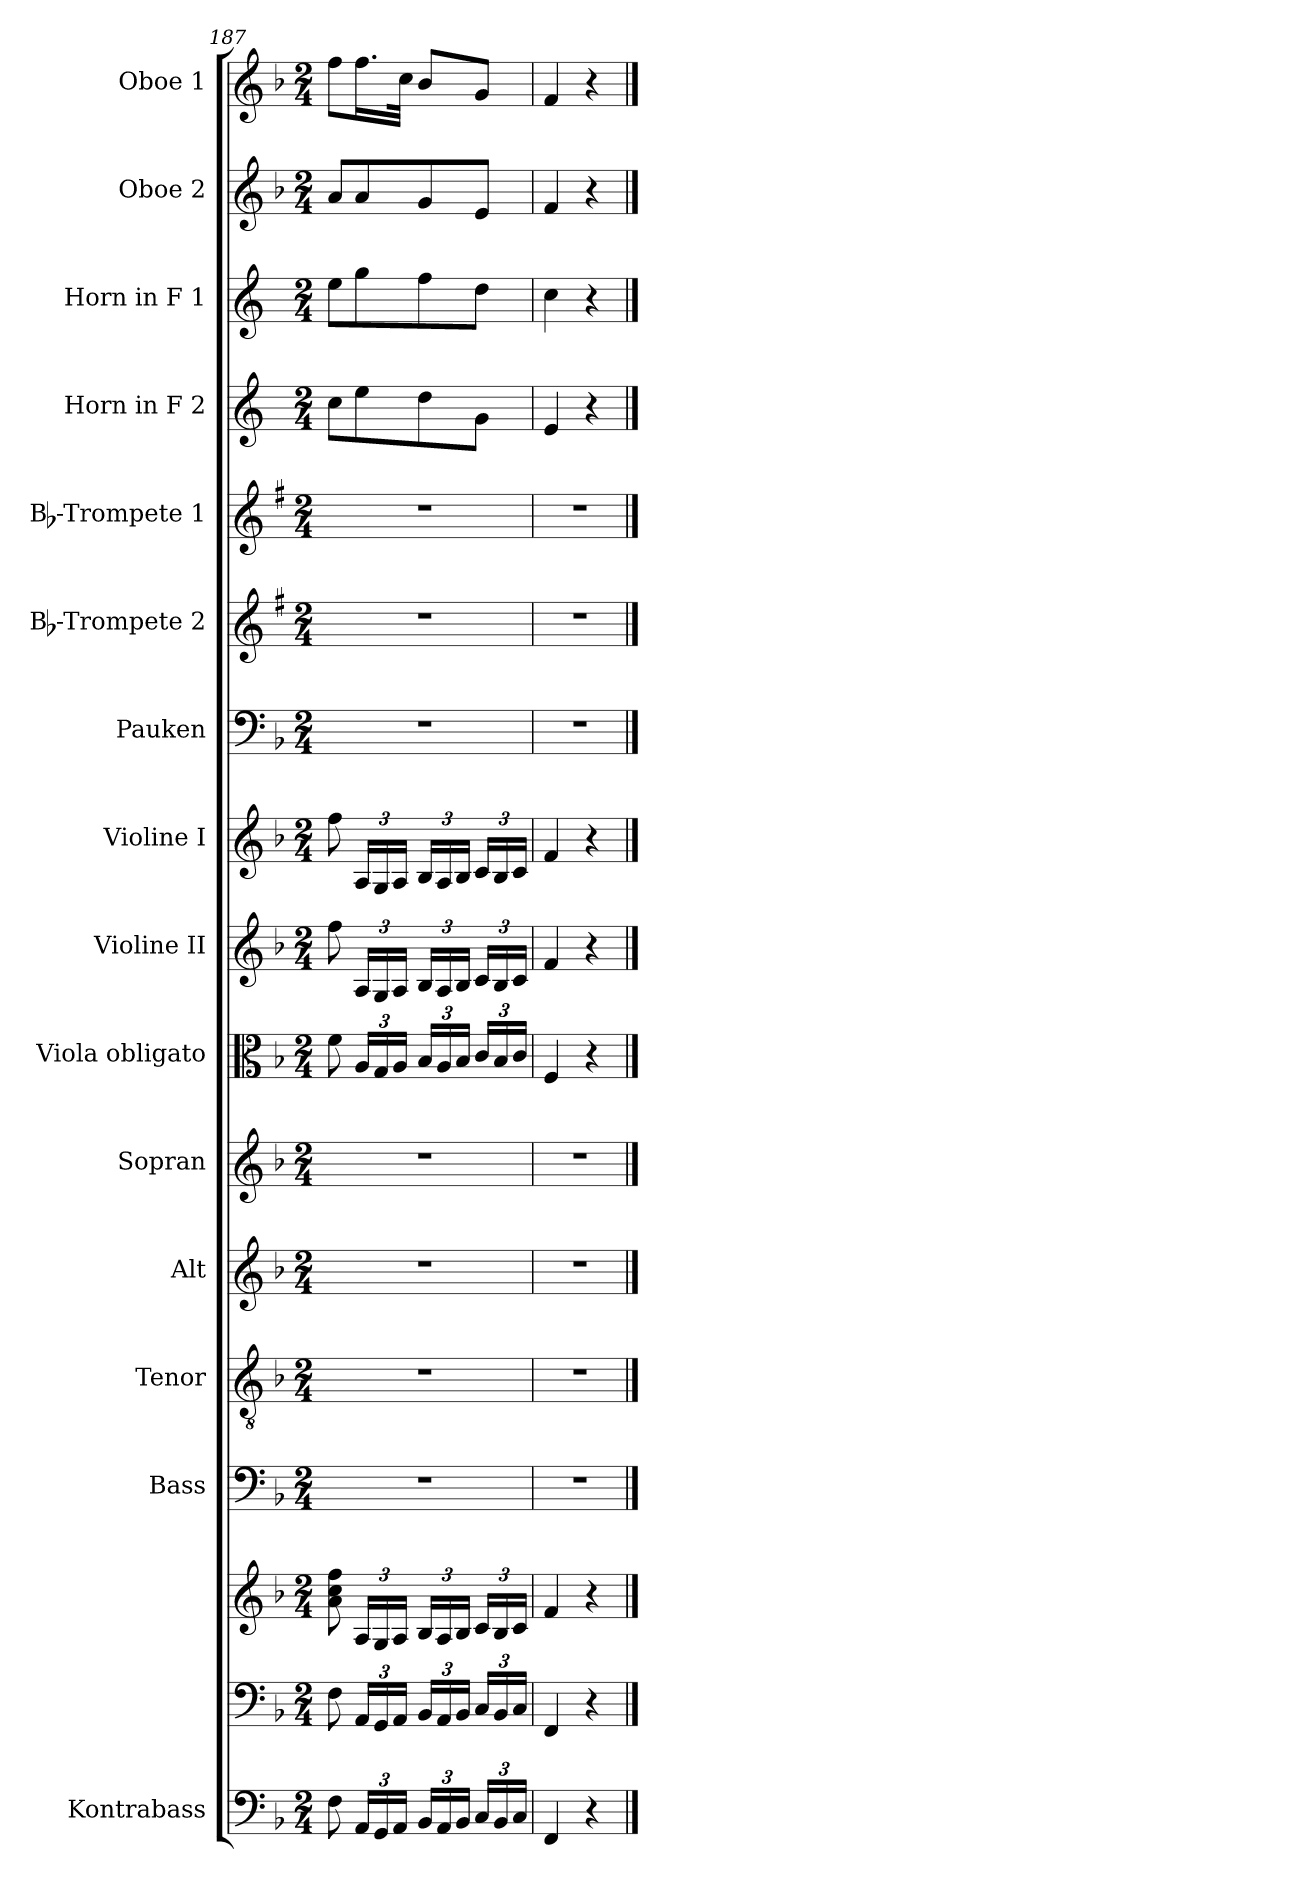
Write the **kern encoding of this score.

**kern	**kern	**kern	**kern	**kern	**kern	**kern	**kern	**kern	**kern	**kern	**kern	**kern	**kern	**kern	**kern	**kern
*part16	*part15	*part15	*part14	*part13	*part12	*part11	*part10	*part9	*part8	*part7	*part6	*part5	*part4	*part3	*part2	*part1
*staff17	*staff16	*staff15	*staff14	*staff13	*staff12	*staff11	*staff10	*staff9	*staff8	*staff7	*staff6	*staff5	*staff4	*staff3	*staff2	*staff1
*I"Kontrabass	*	*	*I"Bass	*I"Tenor	*I"Alt	*I"Sopran	*I"Viola obligato	*I"Violine II	*I"Violine I	*I"Pauken	*I"Bb-Trompete 2	*I"Bb-Trompete 1	*I"Horn in F 2	*I"Horn in F 1	*I"Oboe 2	*I"Oboe 1
*I'Kb.	*	*	*I'B.	*I'T.	*I'A.	*I'S.	*I'Vla.	*I'Vl. II	*I'Vl. I	*I'Pk.	*I'Bb Trp. 2	*I'Bb Trp. 1	*	*	*I'Ob. 2	*I'Ob. 1
*clefF4	*clefF4	*clefG2	*clefF4	*clefGv2	*clefG2	*clefG2	*clefC3	*clefG2	*clefG2	*clefF4	*clefG2	*clefG2	*clefG2	*clefG2	*clefG2	*clefG2
*ITrd7c12	*	*	*	*	*	*	*	*	*	*	*ITrd1c2	*ITrd1c2	*ITrd4c7	*ITrd4c7	*	*
*k[b-]	*k[b-]	*k[b-]	*k[b-]	*k[b-]	*k[b-]	*k[b-]	*k[b-]	*k[b-]	*k[b-]	*k[b-]	*k[b-]	*k[b-]	*k[b-]	*k[b-]	*k[b-]	*k[b-]
*F:	*F:	*F:	*F:	*F:	*F:	*F:	*F:	*F:	*F:	*F:	*F:	*F:	*F:	*F:	*F:	*F:
*M2/4	*M2/4	*M2/4	*M2/4	*M2/4	*M2/4	*M2/4	*M2/4	*M2/4	*M2/4	*M2/4	*M2/4	*M2/4	*M2/4	*M2/4	*M2/4	*M2/4
=187	=187	=187	=187	=187	=187	=187	=187	=187	=187	=187	=187	=187	=187	=187	=187	=187
8FF\	8F\	8a\ 8cc\ 8ff\	2r	2r	2r	2r	8f\	8ff\	8ff\	2r	2r	2r	8f\L	8a\L	8a/L	8ff\L
*Xbrackettup	*Xbrackettup	*Xbrackettup	*	*	*	*	*Xbrackettup	*Xbrackettup	*Xbrackettup	*	*	*	*	*	*	*
24AAA/LL	24AA/LL	24A/LL	.	.	.	.	24A/LL	24A/LL	24A/LL	.	.	.	8a\	8cc\	8a/	16.ff\L
24GGG/	24GG/	24G/	.	.	.	.	24G/	24G/	24G/	.	.	.	.	.	.	.
24AAA/JJ	24AA/JJ	24A/JJ	.	.	.	.	24A/JJ	24A/JJ	24A/JJ	.	.	.	.	.	.	.
.	.	.	.	.	.	.	.	.	.	.	.	.	.	.	.	32cc\JJk
24BBB-/LL	24BB-/LL	24B-/LL	.	.	.	.	24B-/LL	24B-/LL	24B-/LL	.	.	.	8g\	8b-\	8g/	8b-/L
24AAA/	24AA/	24A/	.	.	.	.	24A/	24A/	24A/	.	.	.	.	.	.	.
24BBB-/JJ	24BB-/JJ	24B-/JJ	.	.	.	.	24B-/JJ	24B-/JJ	24B-/JJ	.	.	.	.	.	.	.
24CC/LL	24C/LL	24c/LL	.	.	.	.	24c/LL	24c/LL	24c/LL	.	.	.	8c\J	8g\J	8e/J	8g/J
24BBB-/	24BB-/	24B-/	.	.	.	.	24B-/	24B-/	24B-/	.	.	.	.	.	.	.
24CC/JJ	24C/JJ	24c/JJ	.	.	.	.	24c/JJ	24c/JJ	24c/JJ	.	.	.	.	.	.	.
=188	=188	=188	=188	=188	=188	=188	=188	=188	=188	=188	=188	=188	=188	=188	=188	=188
4FFF/	4FF/	4f/	2r	2r	2r	2r	4F/	4f/	4f/	2r	2r	2r	4A/	4f\	4f/	4f/
4r	4r	4r	.	.	.	.	4r	4r	4r	.	.	.	4r	4r	4r	4r
==	==	==	==	==	==	==	==	==	==	==	==	==	==	==	==	==
*-	*-	*-	*-	*-	*-	*-	*-	*-	*-	*-	*-	*-	*-	*-	*-	*-
